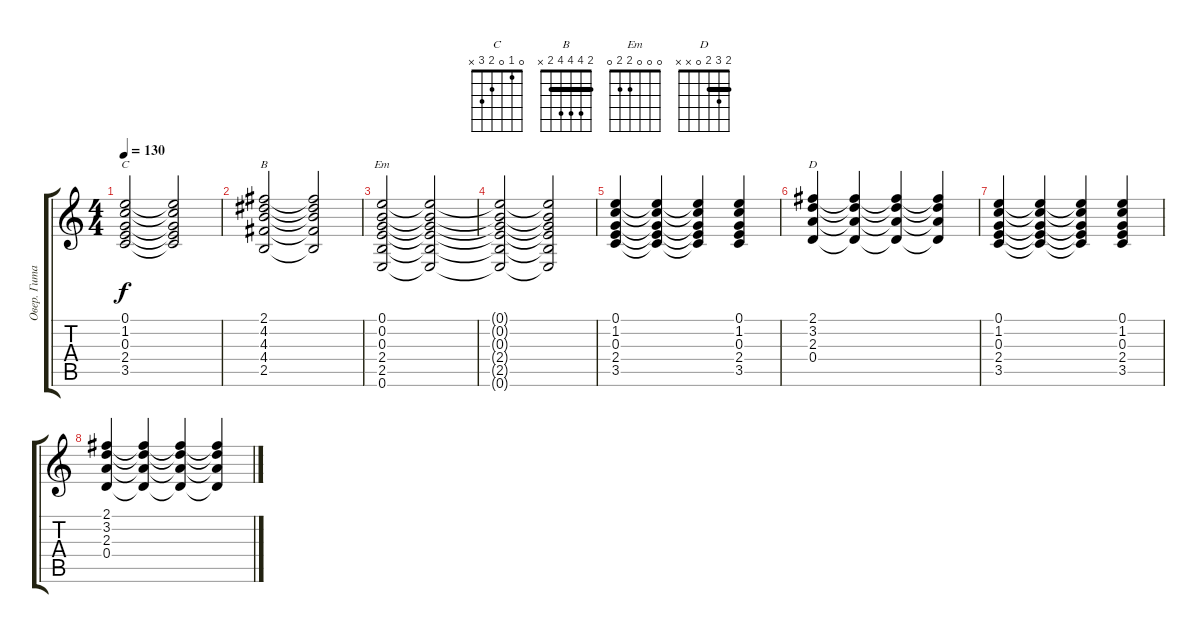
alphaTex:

\track ("Овер. Гитара" "Овер. Гита") {instrument overdrivenguitar}
\staff {score tabs}
\tuning (E4 B3 G3 D3 A2 E2) {hide}
\chord ("C" 0 1 0 2 3 x)
\chord ("B" 2 4 4 4 2 x) {barre 2}
\chord ("Em" 0 0 0 2 2 0)
\chord ("D" 2 3 2 0 x x) {barre 2}
\ts (4 4)
\tempo 130
\clef g2
\ks c
(0.1 1.2 0.3 2.4 3.5).2{ch "C" dy f} (0.1{t} 1.2{t} 0.3{t} 2.4{t} 3.5{t}).2 |
(2.1 4.2 4.3 4.4 2.5).2{ch "B"} (2.1{t} 4.2{t} 4.3{t} 4.4{t} 2.5{t}).2 |
(0.1 0.2 0.3 2.4 2.5 0.6).2{ch "Em"} (0.1{t} 0.2{t} 0.3{t} 2.4{t} 2.5{t} 0.6{t}).2 |
(0.1{t} 0.2{t} 0.3{t} 2.4{t} 2.5{t} 0.6{t}).2 (0.1{t} 0.2{t} 0.3{t} 2.4{t} 2.5{t} 0.6{t}).2 |
(0.1 1.2 0.3 2.4 3.5).4 (0.1{t} 1.2{t} 0.3{t} 2.4{t} 3.5{t}).4 (0.1{t} 1.2{t} 0.3{t} 2.4{t} 3.5{t}).4 (0.1 1.2 0.3 2.4 3.5).4 |
(2.1 3.2 2.3 0.4).4{ch "D"} (2.1{t} 3.2{t} 2.3{t} 0.4{t}).4 (2.1{t} 3.2{t} 2.3{t} 0.4{t}).4 (2.1{t} 3.2{t} 2.3{t} 0.4{t}).4 |
(0.1 1.2 0.3 2.4 3.5).4 (0.1{t} 1.2{t} 0.3{t} 2.4{t} 3.5{t}).4 (0.1{t} 1.2{t} 0.3{t} 2.4{t} 3.5{t}).4 (0.1 1.2 0.3 2.4 3.5).4 |
(2.1 3.2 2.3 0.4).4 (2.1{t} 3.2{t} 2.3{t} 0.4{t}).4 (2.1{t} 3.2{t} 2.3{t} 0.4{t}).4 (2.1{t} 3.2{t} 2.3{t} 0.4{t}).4
